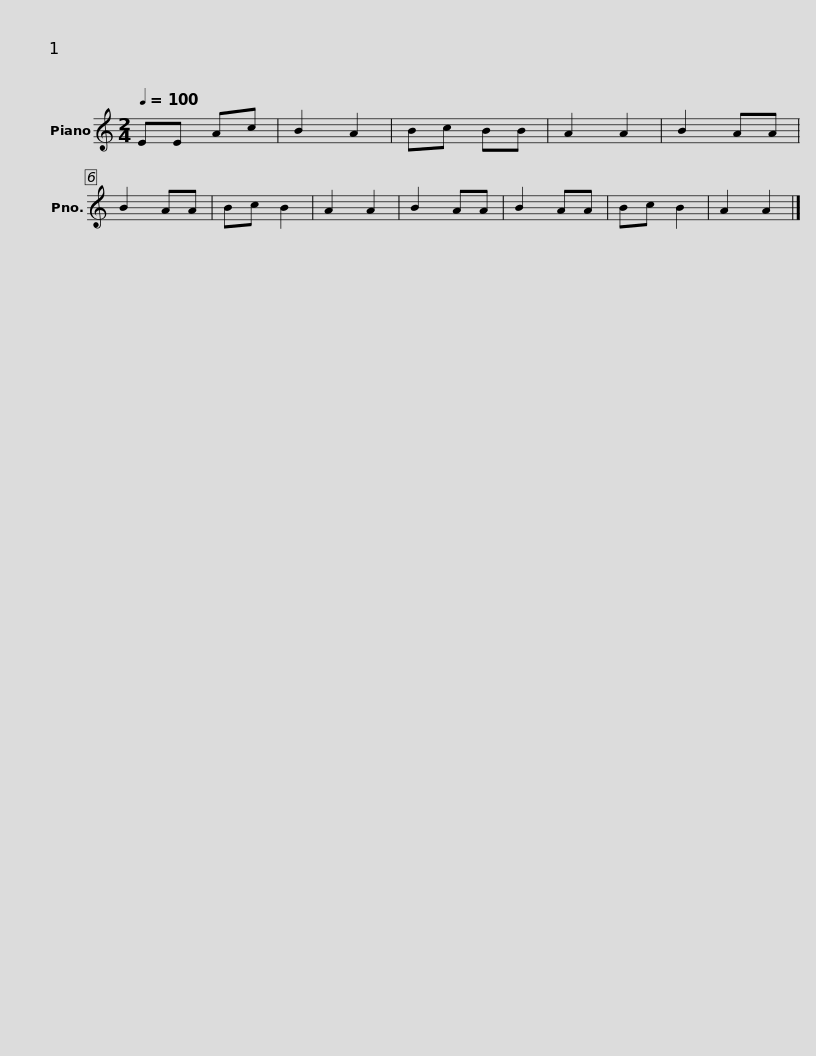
X:1
L:1/8
Q:1/4=100
M:2/4
I:linebreak $
K:C
V:1 treble
V:1
 EE Ac | B2 A2 | Bc BB | A2 A2 | B2 AA | %5
 B2 AA | Bc B2 | A2 A2 | B2 AA | B2 AA | %10
 Bc B2 |$ A2 A2 |] %12
